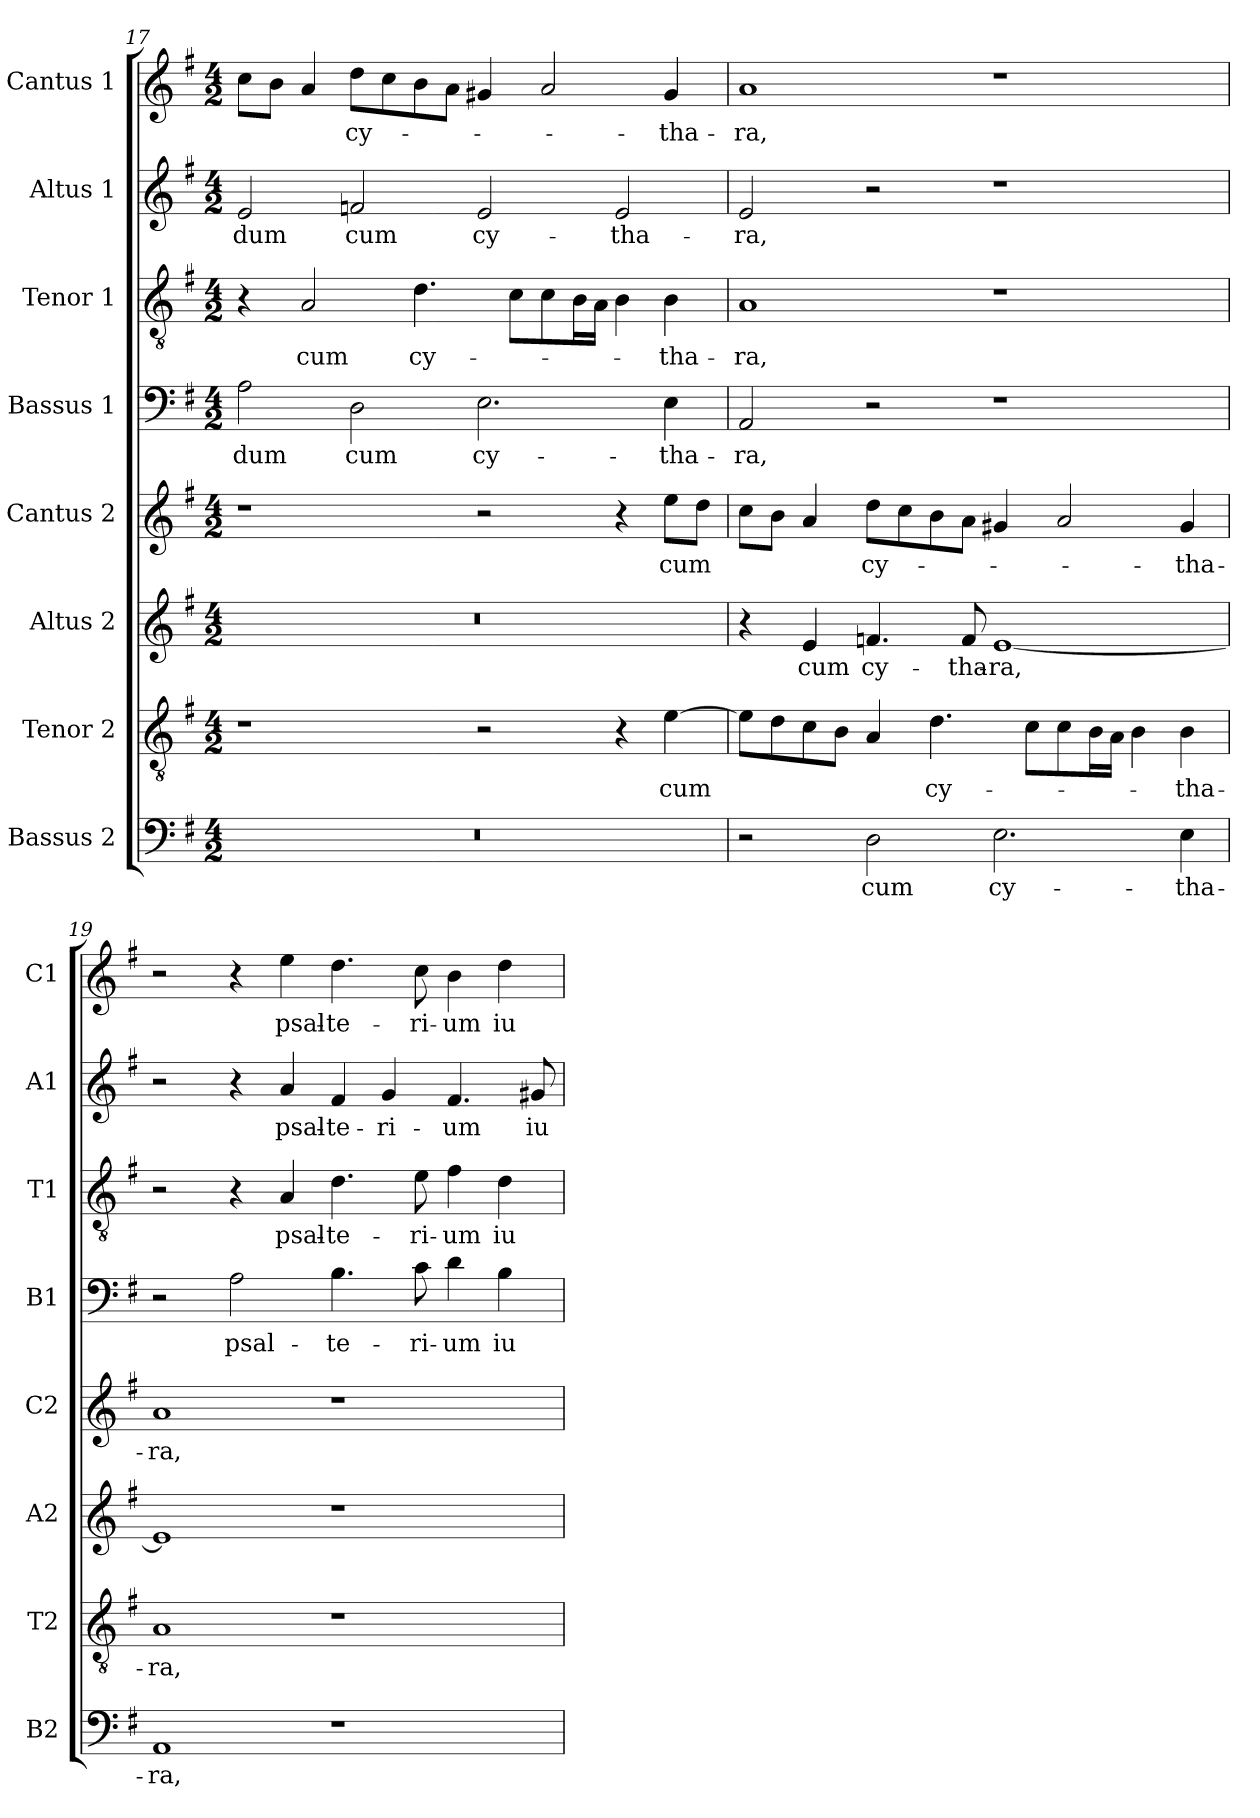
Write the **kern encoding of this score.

**kern	**text	**kern	**text	**kern	**text	**kern	**text	**kern	**text	**kern	**text	**kern	**text	**kern	**text
*part8	*part8	*part7	*part7	*part6	*part6	*part5	*part5	*part4	*part4	*part3	*part3	*part2	*part2	*part1	*part1
*staff8	*staff8	*staff7	*staff7	*staff6	*staff6	*staff5	*staff5	*staff4	*staff4	*staff3	*staff3	*staff2	*staff2	*staff1	*staff1
*I"Bassus 2	*	*I"Tenor 2	*	*I"Altus 2	*	*I"Cantus 2	*	*I"Bassus 1	*	*I"Tenor 1	*	*I"Altus 1	*	*I"Cantus 1	*
*I'B2	*	*I'T2	*	*I'A2	*	*I'C2	*	*I'B1	*	*I'T1	*	*I'A1	*	*I'C1	*
*clefF4	*	*clefGv2	*	*clefG2	*	*clefG2	*	*clefF4	*	*clefGv2	*	*clefG2	*	*clefG2	*
*k[f#]	*	*k[f#]	*	*k[f#]	*	*k[f#]	*	*k[f#]	*	*k[f#]	*	*k[f#]	*	*k[f#]	*
*G:	*	*G:	*	*G:	*	*G:	*	*G:	*	*G:	*	*G:	*	*G:	*
*M4/2	*	*M4/2	*	*M4/2	*	*M4/2	*	*M4/2	*	*M4/2	*	*M4/2	*	*M4/2	*
=17	=17	=17	=17	=17	=17	=17	=17	=17	=17	=17	=17	=17	=17	=17	=17
!	!	!	!	!	!	!	!	!	!LO:LY:b	!	!	!	!LO:LY:b	!	!
0r	.	1r	.	0r	.	1r	.	2A\	-dum	4r	.	2e/	-dum	8cc\L	.
.	.	.	.	.	.	.	.	.	.	.	.	.	.	8b\J	.
!	!	!	!	!	!	!	!	!	!	!	!LO:LY:b	!	!	!	!
.	.	.	.	.	.	.	.	.	.	2A/	cum	.	.	4a/	.
!	!	!	!	!	!	!	!	!	!LO:LY:b	!	!	!	!LO:LY:b	!	!LO:LY:b
.	.	.	.	.	.	.	.	2D\	cum	.	.	2fn/	cum	8dd\L	cy-
.	.	.	.	.	.	.	.	.	.	.	.	.	.	8cc\	.
!	!	!	!	!	!	!	!	!	!	!	!LO:LY:b	!	!	!	!
.	.	.	.	.	.	.	.	.	.	4.d\	cy-	.	.	8b\	.
.	.	.	.	.	.	.	.	.	.	.	.	.	.	8a\J	.
!	!	!	!	!	!	!	!	!	!LO:LY:b	!	!	!	!LO:LY:b	!	!
.	.	2r	.	.	.	2r	.	2.E\	cy-	.	.	2e/	cy-	4g#X/	.
.	.	.	.	.	.	.	.	.	.	8c\L	.	.	.	.	.
.	.	.	.	.	.	.	.	.	.	8c\	.	.	.	2a/	.
.	.	.	.	.	.	.	.	.	.	16B\L	.	.	.	.	.
.	.	.	.	.	.	.	.	.	.	16A\JJ	.	.	.	.	.
!	!	!	!	!	!	!	!	!	!	!	!	!	!LO:LY:b	!	!
.	.	4r	.	.	.	4r	.	.	.	4B\	.	2e/	-tha-	.	.
!	!	!	!LO:LY:b	!	!	!	!LO:LY:b	!	!LO:LY:b	!	!LO:LY:b	!	!	!	!LO:LY:b
.	.	[4e\	cum	.	.	8ee\L	cum	4E\	-tha-	4B\	-tha-	.	.	4g#/	-tha-
.	.	.	.	.	.	8dd\J	.	.	.	.	.	.	.	.	.
=18	=18	=18	=18	=18	=18	=18	=18	=18	=18	=18	=18	=18	=18	=18	=18
!	!	!	!	!	!	!	!	!	!LO:LY:b	!	!LO:LY:b	!	!LO:LY:b	!	!LO:LY:b
2r	.	8e\L]	.	4r	.	8cc\L	.	2AA/	-ra,	1A	-ra,	2e/	-ra,	1a	-ra,
.	.	8d\	.	.	.	8b\J	.	.	.	.	.	.	.	.	.
!	!	!	!	!	!LO:LY:b	!	!	!	!	!	!	!	!	!	!
.	.	8c\	.	4e/	cum	4a/	.	.	.	.	.	.	.	.	.
.	.	8B\J	.	.	.	.	.	.	.	.	.	.	.	.	.
!	!LO:LY:b	!	!	!	!LO:LY:b	!	!LO:LY:b	!	!	!	!	!	!	!	!
2D\	cum	4A/	.	4.fn/	cy-	8dd\L	cy-	2r	.	.	.	2r	.	.	.
.	.	.	.	.	.	8cc\	.	.	.	.	.	.	.	.	.
!	!	!	!LO:LY:b	!	!	!	!	!	!	!	!	!	!	!	!
.	.	4.d\	cy-	.	.	8b\	.	.	.	.	.	.	.	.	.
!	!	!	!	!	!LO:LY:b	!	!	!	!	!	!	!	!	!	!
.	.	.	.	8f/	-tha-	8a\J	.	.	.	.	.	.	.	.	.
!	!LO:LY:b	!	!	!	!LO:LY:b	!	!	!	!	!	!	!	!	!	!
2.E\	cy-	.	.	[1e	-ra,	4g#X/	.	1r	.	1r	.	1r	.	1r	.
.	.	8c\L	.	.	.	.	.	.	.	.	.	.	.	.	.
.	.	8c\	.	.	.	2a/	.	.	.	.	.	.	.	.	.
.	.	16B\L	.	.	.	.	.	.	.	.	.	.	.	.	.
.	.	16A\JJ	.	.	.	.	.	.	.	.	.	.	.	.	.
.	.	4B\	.	.	.	.	.	.	.	.	.	.	.	.	.
!	!LO:LY:b	!	!LO:LY:b	!	!	!	!LO:LY:b	!	!	!	!	!	!	!	!
4E\	-tha-	4B\	-tha-	.	.	4g#/	-tha-	.	.	.	.	.	.	.	.
!!LO:PB:g=z
=19	=19	=19	=19	=19	=19	=19	=19	=19	=19	=19	=19	=19	=19	=19	=19
!	!LO:LY:b	!	!LO:LY:b	!	!	!	!LO:LY:b	!	!	!	!	!	!	!	!
1AA	-ra,	1A	-ra,	1e]	.	1a	-ra,	2r	.	2r	.	2r	.	2r	.
!	!	!	!	!	!	!	!	!	!LO:LY:b	!	!	!	!	!	!
.	.	.	.	.	.	.	.	2A\	psal-	4r	.	4r	.	4r	.
!	!	!	!	!	!	!	!	!	!	!	!LO:LY:b	!	!LO:LY:b	!	!LO:LY:b
.	.	.	.	.	.	.	.	.	.	4A/	psal-	4a/	psal-	4ee\	psal-
!	!	!	!	!	!	!	!	!	!LO:LY:b	!	!LO:LY:b	!	!LO:LY:b	!	!LO:LY:b
1r	.	1r	.	1r	.	1r	.	4.B\	-te-	4.d\	-te-	4f#/	-te-	4.dd\	-te-
!	!	!	!	!	!	!	!	!	!	!	!	!	!LO:LY:b	!	!
.	.	.	.	.	.	.	.	.	.	.	.	4g/	-ri-	.	.
!	!	!	!	!	!	!	!	!	!LO:LY:b	!	!LO:LY:b	!	!	!	!LO:LY:b
.	.	.	.	.	.	.	.	8c\	-ri-	8e\	-ri-	.	.	8cc\	-ri-
!	!	!	!	!	!	!	!	!	!LO:LY:b	!	!LO:LY:b	!	!LO:LY:b	!	!LO:LY:b
.	.	.	.	.	.	.	.	4d\	-um	4f#\	-um	4.f#/	-um	4b\	-um
!	!	!	!	!	!	!	!	!	!LO:LY:b	!	!LO:LY:b	!	!	!	!LO:LY:b
.	.	.	.	.	.	.	.	4B\	iu-	4d\	iu-	.	.	4dd\	iu-
!	!	!	!	!	!	!	!	!	!	!	!	!	!LO:LY:b	!	!
.	.	.	.	.	.	.	.	.	.	.	.	8g#X/	iu-	.	.
=	=	=	=	=	=	=	=	=	=	=	=	=	=	=	=
*-	*-	*-	*-	*-	*-	*-	*-	*-	*-	*-	*-	*-	*-	*-	*-
